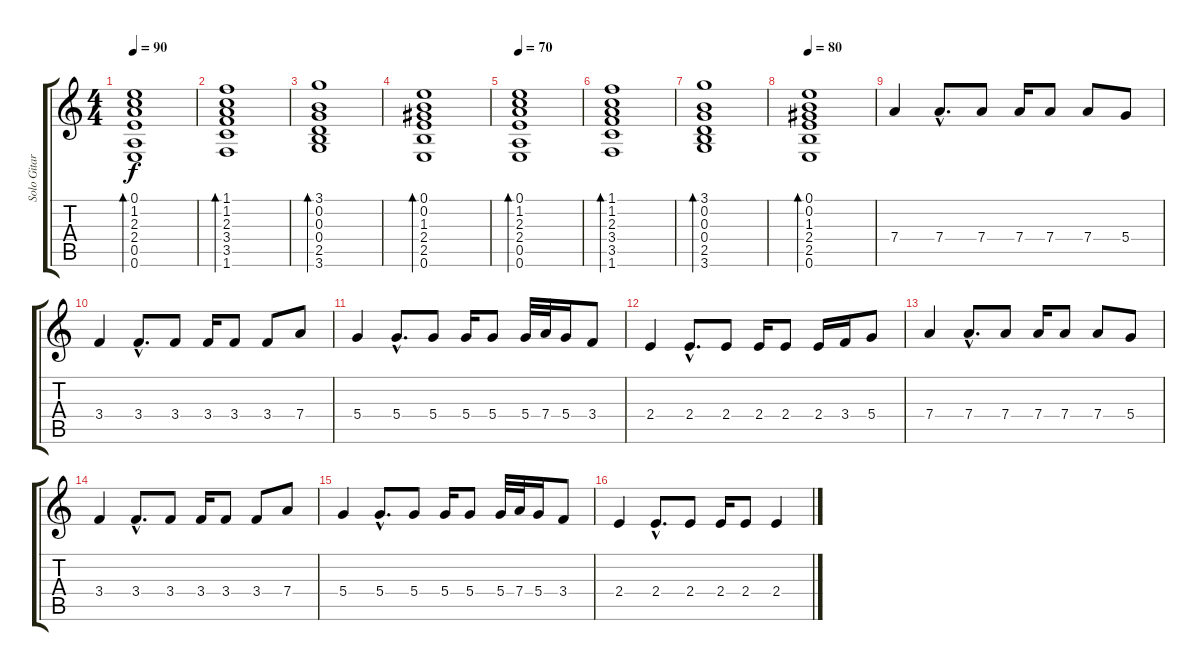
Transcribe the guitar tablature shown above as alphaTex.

\track ("Solo Gitar" "Solo Gitar") {instrument overdrivenguitar}
\staff {score tabs}
\tuning (E4 B3 G3 D3 A2 E2) {hide}
\ts (4 4)
\tempo 90
\tempo 70
\tempo 90
\clef g2
\ks c
(0.1 1.2 2.3 2.4 0.5 0.6).1{bd 30 dy f instrument acousticguitarnylon} |
(1.1 1.2 2.3 3.4 3.5 1.6).1{bd 30} |
(3.1 0.2 0.3 0.4 2.5 3.6).1{bd 30} |
(0.1 0.2 1.3 2.4 2.5 0.6).1{bd 30} |
\tempo 70
(0.1 1.2 2.3 2.4 0.5 0.6).1{bd 60} |
(1.1 1.2 2.3 3.4 3.5 1.6).1{bd 60} |
(3.1 0.2 0.3 0.4 2.5 3.6).1{bd 60} |
\tempo 80
(0.1 0.2 1.3 2.4 2.5 0.6).1{bd 60} |
7.4.4{instrument overdrivenguitar} 7.4{hac}.8{d} 7.4.8 7.4.16 7.4.8 7.4.8 5.4.8 |
3.4.4 3.4{hac}.8{d} 3.4.8 3.4.16 3.4.8 3.4.8 7.4.8 |
5.4.4 5.4{hac}.8{d} 5.4.8 5.4.16 5.4.8 5.4.32 7.4.32 5.4.16 3.4.8 |
2.4.4 2.4{hac}.8{d} 2.4.8 2.4.16 2.4.8 2.4.16 3.4.16 5.4.8 |
7.4.4 7.4{hac}.8{d} 7.4.8 7.4.16 7.4.8 7.4.8 5.4.8 |
3.4.4 3.4{hac}.8{d} 3.4.8 3.4.16 3.4.8 3.4.8 7.4.8 |
5.4.4 5.4{hac}.8{d} 5.4.8 5.4.16 5.4.8 5.4.32 7.4.32 5.4.16 3.4.8 |
2.4.4 2.4{hac}.8{d} 2.4.8 2.4.16 2.4.8 2.4.4{volume 4}
